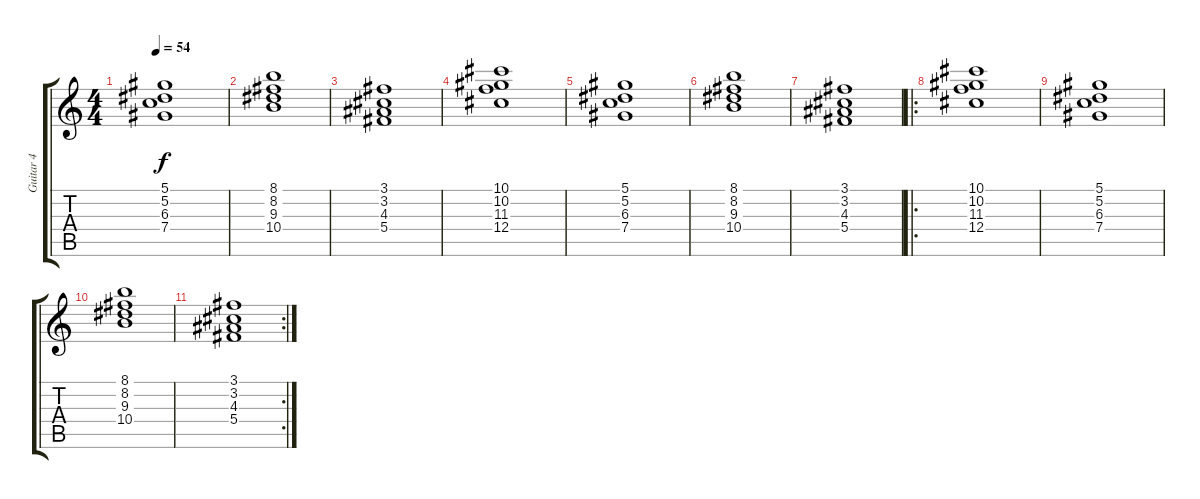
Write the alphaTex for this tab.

\track ("Guitar 4" "Guitar 4") {instrument overdrivenguitar}
\staff {score tabs}
\tuning (Eb4 Bb3 Gb3 Db3 Ab2 Db2) {hide}
\ts (4 4)
\tempo 54
\clef g2
\ks c
(5.1 5.2 6.3 7.4).1{dy f} |
(8.1 8.2 9.3 10.4).1 |
(3.1 3.2 4.3 5.4).1 |
(10.1 10.2 11.3 12.4).1 |
(5.1 5.2 6.3 7.4).1 |
(8.1 8.2 9.3 10.4).1 |
(3.1 3.2 4.3 5.4).1 |
\ro
(10.1 10.2 11.3 12.4).1 |
(5.1 5.2 6.3 7.4).1 |
(8.1 8.2 9.3 10.4).1 |
\rc 2
(3.1 3.2 4.3 5.4).1
